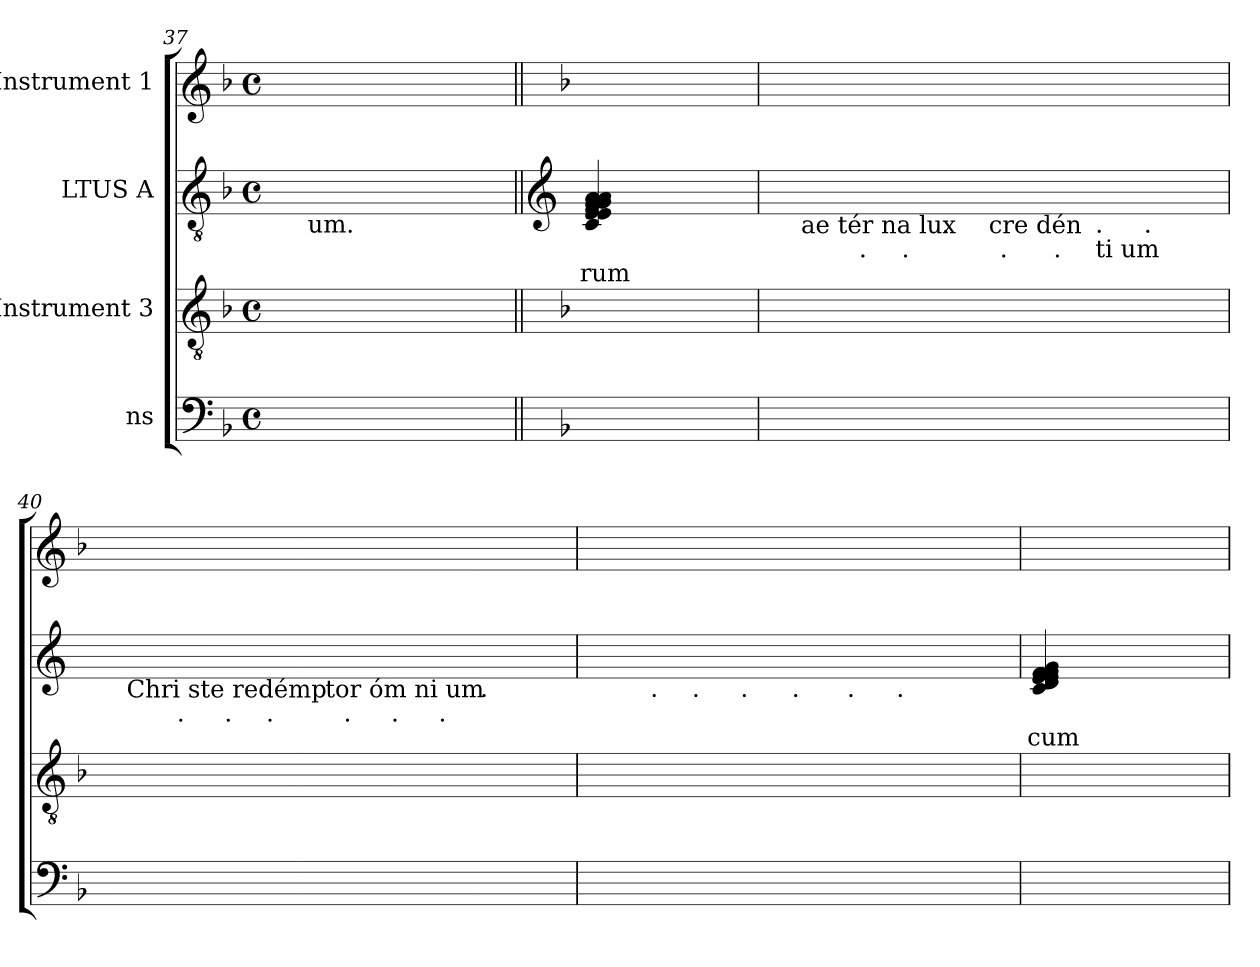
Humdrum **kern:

**kern	**kern	**kern	**text	**kern
*part4	*part3	*part2	*part2	*part1
*staff4	*staff3	*staff2	*staff2	*staff1
*I"ns	*I"Instrument 3	*I"LTUS  A	*	*I"Instrument 1
*clefF4	*clefGv2	*clefGv2	*	*clefG2
*k[b-]	*k[b-]	*k[b-]	*	*k[b-]
*F:	*F:	*F:	*	*F:
*M4/4	*M4/4	*M4/4	*	*M4/4
*met(c)	*met(c)	*met(c)	*	*met(c)
=37	=37	=37	=37	=37
*	*	*^	*	*
1ryy	1ryy	1ryy	16ryy	.	1ryy
.	.	.	64ryy	.	.
!	!	!	!LO:TX:b:t=um.	!	!
.	.	.	2ryy	.	.
.	.	.	4ryy	.	.
.	.	.	8ryy	.	.
.	.	.	32.ryy	.	.
*	*	*v	*v	*	*
!!LO:LB:g=z
=38||	=38||	=38||	=38||	=38||
*	*	*clefG2	*	*
*	*	*k[]	*	*
*	*	*C:	*	*
*	*	*^	*	*
!	!	!	!	!LO:LY:b	!
*	*	*v	*v	*	*
1ryy	1ryy	4c/ 4e/ 4e/ 4f/ 4g/ 4g/ 4a/ 4a/	rum	1ryy
.	.	2.ryy	.	.
!!LO:LB:g=z
=39	=39	=39	=39	=39
*	*	*^	*	*
*	*	*	*^	*	*
*	*	*	*	*^	*	*
*	*	*	*	*	*^	*	*
*	*	*	*	*	*	*^	*	*
*	*	*	*	*	*	*	*^	*	*
*	*	*	*	*	*	*	*	*^	*	*
*	*	*	*	*	*	*	*	*	*^	*	*
1ryy	1ryy	1ryy	16ryy	8ryy	4ryy	4ryy	2ryy	2ryy	2ryy	2ryy	.	1ryy
.	.	.	64ryy	.	.	.	.	.	.	.	.	.
!	!	!	!LO:TX:b:t=ae tér na lux	!	!	!	!	!	!	!	!	!
.	.	.	2ryy	.	.	.	.	.	.	.	.	.
.	.	.	.	16ryy	.	.	.	.	.	.	.	.
.	.	.	.	64ryy	.	.	.	.	.	.	.	.
!	!	!	!	!LO:TX:b:t=.	!	!	!	!	!	!	!	!
.	.	.	.	2ryy	.	.	.	.	.	.	.	.
.	.	.	.	.	32.ryy	8ryy	.	.	.	.	.	.
!	!	!	!	!	!LO:TX:b:t=.	!	!	!	!	!	!	!
.	.	.	.	.	2ryy	.	.	.	.	.	.	.
.	.	.	.	.	.	64ryy	.	.	.	.	.	.
!	!	!	!	!	!	!LO:TX:b:t=.	!	!	!	!	!	!
.	.	.	.	.	.	2ryy	.	.	.	.	.	.
.	.	.	.	.	.	.	64ryy	32ryy	8ryy	8...ryy	.	.
!	!	!	!	!	!	!	!LO:TX:b:t=cre dén	!	!	!	!	!
.	.	.	.	.	.	.	4ryy	.	.	.	.	.
!	!	!	!	!	!	!	!	!LO:TX:b:t=.	!	!	!	!
.	.	.	.	.	.	.	.	4...ryy	.	.	.	.
.	.	.	4ryy	.	.	.	.	.	.	.	.	.
.	.	.	.	.	.	.	.	.	64ryy	.	.	.
!	!	!	!	!	!	!	!	!	!LO:TX:b:t=.	!	!	!
.	.	.	.	.	.	.	.	.	4ryy	.	.	.
.	.	.	.	4ryy	.	.	.	.	.	.	.	.
!	!	!	!	!	!	!	!	!	!	!LO:TX:b:t=.	!	!
!	!	!	!	!	!	!	!	!	!	!LO:TX:b:t=ti um	!	!
.	.	.	.	.	.	.	.	.	.	4ryy	.	.
.	.	.	.	.	.	.	8...ryy	.	.	.	.	.
.	.	.	.	.	8ryy	.	.	.	.	.	.	.
!	!	!	!LO:TX:b:t=.	!	!	!	!	!	!	!	!	!
.	.	.	8ryy	.	.	.	.	.	.	.	.	.
.	.	.	.	.	.	16..ryy	.	.	16..ryy	.	.	.
.	.	.	.	.	16ryy	.	.	.	.	.	.	.
.	.	.	32.ryy	32.ryy	.	.	.	.	.	.	.	.
.	.	.	.	.	64ryy	.	.	.	.	64ryy	.	.
!!LO:LB:g=z
=40	=40	=40	=40	=40	=40	=40	=40	=40	=40	=40	=40	=40
*	*	*	*	*	*	*	*	*	*	*^	*	*
1ryy	1ryy	1ryy	16ryy	8..ryy	4ryy	4ryy	2ryy	2ryy	2ryy	2.ryy	2ryy	.	1ryy
!	!	!	!LO:TX:b:t=Chri ste redémp	!	!	!	!	!	!	!	!	!	!
.	.	.	2...ryy	.	.	.	.	.	.	.	.	.	.
!	!	!	!	!LO:TX:b:t=.	!	!	!	!	!	!	!	!	!
.	.	.	.	2ryy	.	.	.	.	.	.	.	.	.
.	.	.	.	.	16ryy	8ryy	.	.	.	.	.	.	.
!	!	!	!	!	!LO:TX:b:t=.	!	!	!	!	!	!	!	!
.	.	.	.	.	2ryy	.	.	.	.	.	.	.	.
.	.	.	.	.	.	64ryy	.	.	.	.	.	.	.
!	!	!	!	!	!	!LO:TX:b:t=.	!	!	!	!	!	!	!
.	.	.	.	.	.	2ryy	.	.	.	.	.	.	.
.	.	.	.	.	.	.	32ryy	16ryy	8ryy	.	4ryy	.	.
!	!	!	!	!	!	!	!LO:TX:b:t=tor óm ni um	!	!	!	!	!	!
.	.	.	.	.	.	.	4...ryy	.	.	.	.	.	.
!	!	!	!	!	!	!	!	!LO:TX:b:t=.	!	!	!	!	!
.	.	.	.	.	.	.	.	4..ryy	.	.	.	.	.
.	.	.	.	.	.	.	.	.	32ryy	.	.	.	.
!	!	!	!	!	!	!	!	!	!LO:TX:b:t=.	!	!	!	!
.	.	.	.	.	.	.	.	.	4ryy	.	.	.	.
.	.	.	.	4ryy	.	.	.	.	.	.	.	.	.
!	!	!	!	!	!	!	!	!	!	!LO:TX:b:t=.	!	!	!
.	.	.	.	.	.	.	.	.	.	4ryy	16ryy	.	.
.	.	.	.	.	8.ryy	.	.	.	.	.	64ryy	.	.
!	!	!	!	!	!	!	!	!	!	!	!LO:TX:b:t=.	!	!
.	.	.	.	.	.	.	.	.	.	.	8ryy	.	.
.	.	.	.	.	.	16..ryy	.	.	.	.	.	.	.
.	.	.	.	.	.	.	.	.	16.ryy	.	.	.	.
.	.	.	.	.	.	.	.	.	.	.	32.ryy	.	.
.	.	.	.	32ryy	.	.	.	.	.	.	.	.	.
*	*	*	*	*	*	*	*	*v	*v	*v	*v	*	*
!!LO:LB:g=z
=41	=41	=41	=41	=41	=41	=41	=41	=41	=41	=41
1ryy	1ryy	1ryy	4ryy	4ryy	4ryy	2ryy	2ryy	2ryy	.	1ryy
!	!	!	!LO:TX:b:t=.	!	!	!	!	!	!	!
.	.	.	2.ryy	16ryy	8ryy	.	.	.	.	.
.	.	.	.	64ryy	.	.	.	.	.	.
!	!	!	!	!LO:TX:b:t=.	!	!	!	!	!	!
.	.	.	.	2ryy	.	.	.	.	.	.
.	.	.	.	.	32.ryy	.	.	.	.	.
!	!	!	!	!	!LO:TX:b:t=.	!	!	!	!	!
.	.	.	.	.	2ryy	.	.	.	.	.
.	.	.	.	.	.	32ryy	8ryy	4ryy	.	.
!	!	!	!	!	!	!LO:TX:b:t=.	!	!	!	!
.	.	.	.	.	.	4...ryy	.	.	.	.
.	.	.	.	.	.	.	32ryy	.	.	.
!	!	!	!	!	!	!	!LO:TX:b:t=.	!	!	!
.	.	.	.	.	.	.	4ryy	.	.	.
.	.	.	.	.	.	.	.	64ryy	.	.
!	!	!	!	!	!	!	!	!LO:TX:b:t=.	!	!
.	.	.	.	.	.	.	.	8...ryy	.	.
.	.	.	.	8ryy	.	.	.	.	.	.
.	.	.	.	.	.	.	16.ryy	.	.	.
.	.	.	.	.	16ryy	.	.	.	.	.
.	.	.	.	32.ryy	.	.	.	.	.	.
.	.	.	.	.	64ryy	.	.	.	.	.
!!LO:PB:g=z
=42	=42	=42	=42	=42	=42	=42	=42	=42	=42	=42
!	!	!	!	!	!	!	!	!	!LO:LY:b	!
*	*	*v	*v	*v	*v	*v	*v	*v	*	*
1ryy	1ryy	4c/ 4d/ 4e/ 4e/ 4e/ 4f/ 4f/ 4g/	-cum	1ryy
.	.	2.ryy	.	.
=	=	=	=	=
*-	*-	*-	*-	*-
